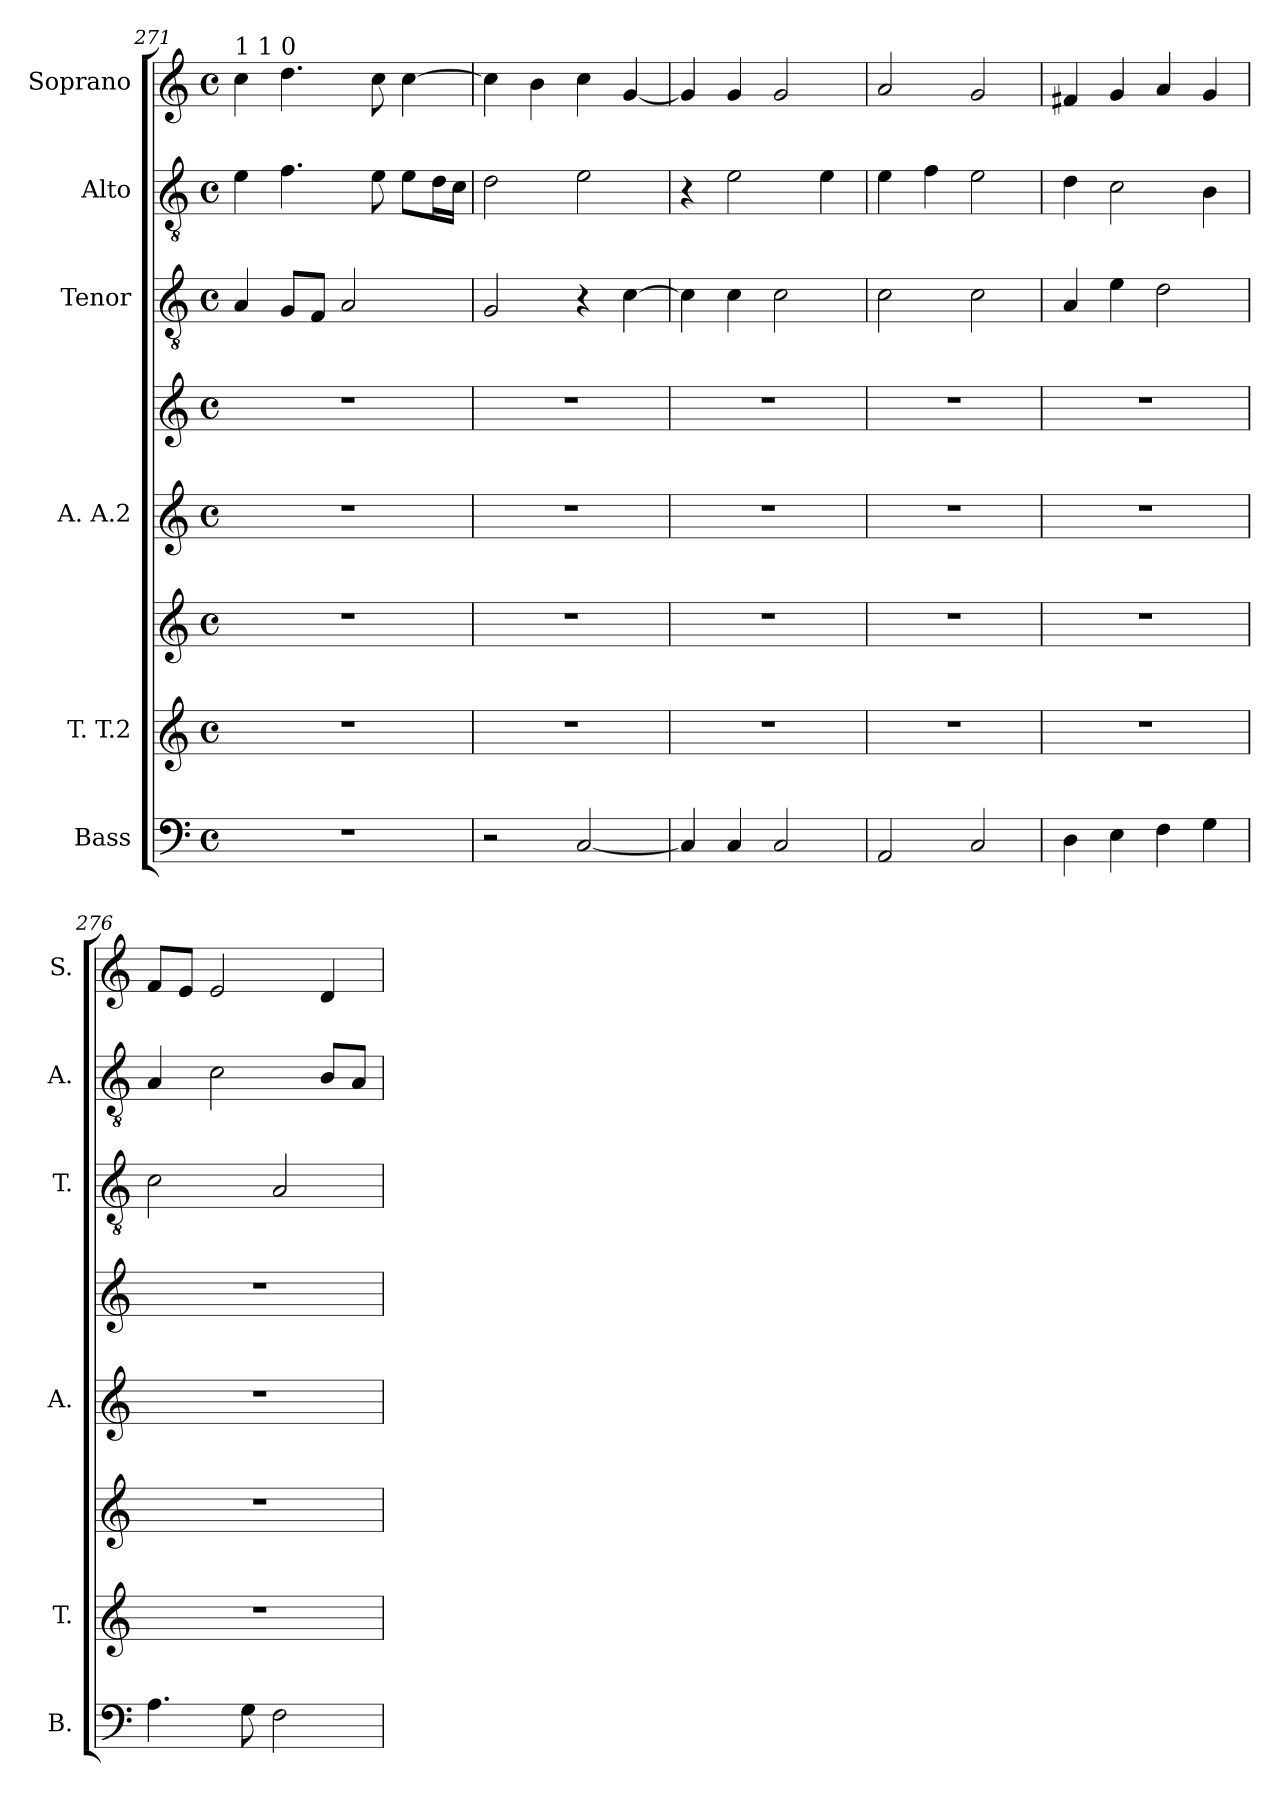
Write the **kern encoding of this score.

**kern	**kern	**kern	**kern	**kern	**kern	**kern	**kern
*part6	*part5	*part5	*part4	*part4	*part3	*part2	*part1
*staff8	*staff7	*staff6	*staff5	*staff4	*staff3	*staff2	*staff1
*I"Bass	*I"T. T.2	*	*I"A. A.2	*	*I"Tenor	*I"Alto	*I"Soprano
*I'B.	*I'T.	*	*I'A.	*	*I'T.	*I'A.	*I'S.
!!LO:LB:g=z
*clefF4	*clefG2	*clefG2	*clefG2	*clefG2	*clefGv2	*clefGv2	*clefG2
*k[]	*k[]	*k[]	*k[]	*k[]	*k[]	*k[]	*k[]
*C:	*C:	*C:	*C:	*C:	*C:	*C:	*C:
*M4/4	*M4/4	*M4/4	*M4/4	*M4/4	*M4/4	*M4/4	*M4/4
*met(c)	*met(c)	*met(c)	*met(c)	*met(c)	*met(c)	*met(c)	*met(c)
=271	=271	=271	=271	=271	=271	=271	=271
!	!	!	!	!	!	!	!LO:TX:a:t=1 1 0
1r	1r	1r	1r	1r	4A/	4e\	4cc\
.	.	.	.	.	8G/L	4.f\	4.dd\
.	.	.	.	.	8F/J	.	.
.	.	.	.	.	2A/	.	.
.	.	.	.	.	.	8e\	8cc\
.	.	.	.	.	.	8e\L	[>4cc\
.	.	.	.	.	.	16d\L	.
.	.	.	.	.	.	16c\JJ	.
=272	=272	=272	=272	=272	=272	=272	=272
2r	1r	1r	1r	1r	2G/	2d\	4cc\]
.	.	.	.	.	.	.	4b\
[<2C/	.	.	.	.	4r	2e\	4cc\
.	.	.	.	.	[>4c\	.	[<4g/
=273	=273	=273	=273	=273	=273	=273	=273
4C/]	1r	1r	1r	1r	4c\]	4r	4g/]
4C/	.	.	.	.	4c\	2e\	4g/
2C/	.	.	.	.	2c\	.	2g/
.	.	.	.	.	.	4e\	.
=274	=274	=274	=274	=274	=274	=274	=274
2AA/	1r	1r	1r	1r	2c\	4e\	2a/
.	.	.	.	.	.	4f\	.
2C/	.	.	.	.	2c\	2e\	2g/
=275	=275	=275	=275	=275	=275	=275	=275
4D\	1r	1r	1r	1r	4A/	4d\	4f#X/
4E\	.	.	.	.	4e\	2c\	4g/
4F\	.	.	.	.	2d\	.	4a/
4G\	.	.	.	.	.	4B\	4g/
!!LO:PB:g=z
=276	=276	=276	=276	=276	=276	=276	=276
4.A\	1r	1r	1r	1r	2c\	4A/	8f/L
.	.	.	.	.	.	.	8e/J
.	.	.	.	.	.	2c\	2e/
8G\	.	.	.	.	.	.	.
2F\	.	.	.	.	2A/	.	.
.	.	.	.	.	.	8B/L	4d/
.	.	.	.	.	.	8A/J	.
=	=	=	=	=	=	=	=
*-	*-	*-	*-	*-	*-	*-	*-
